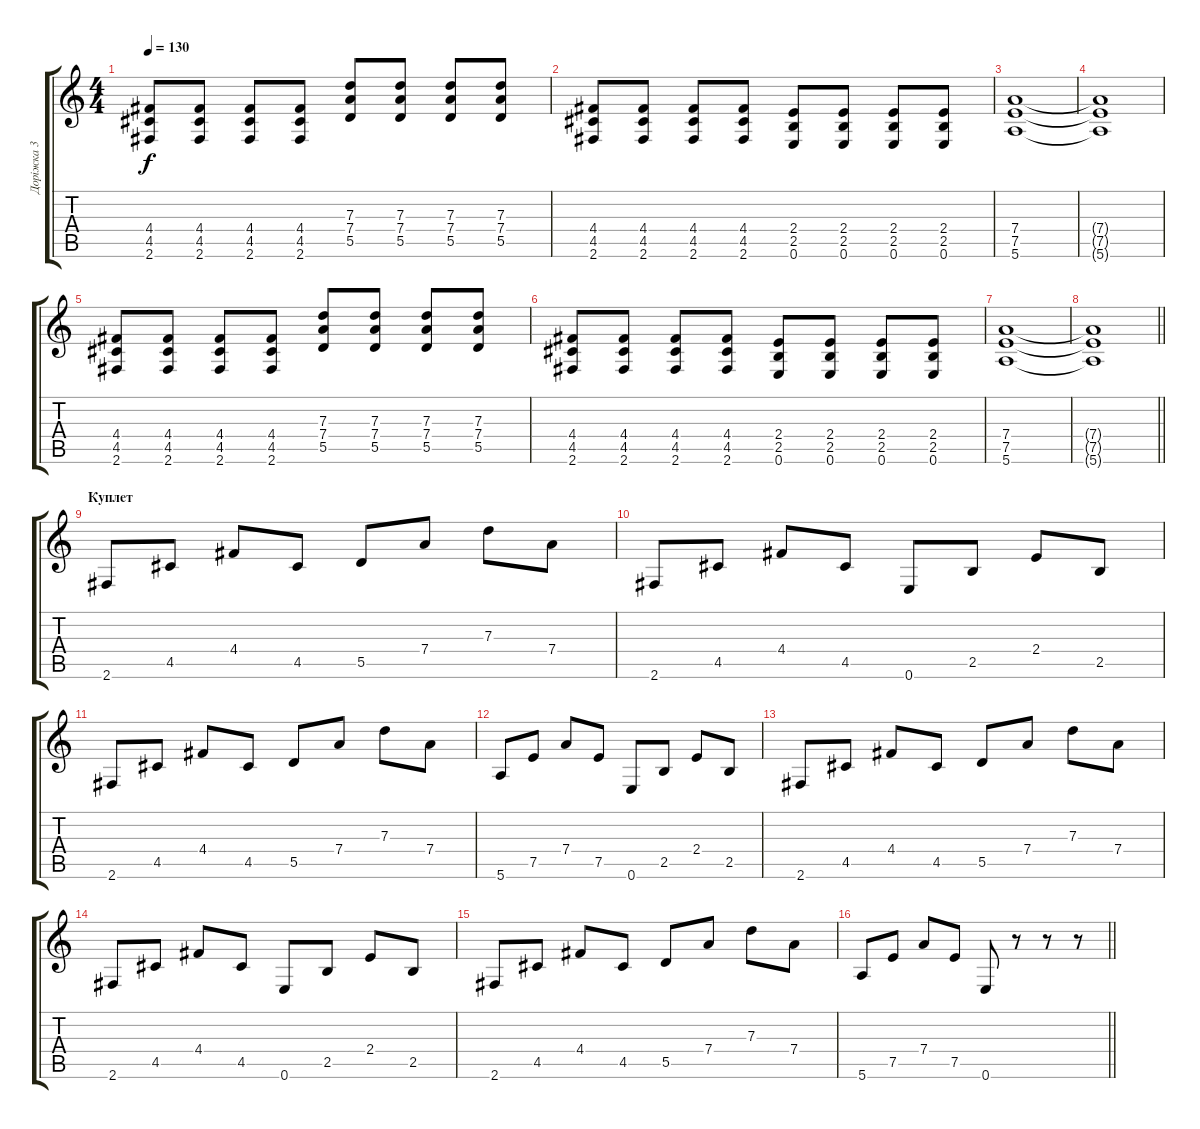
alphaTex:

\track ("Доріжка 3" "Доріжка 3") {instrument electricguitarclean}
\staff {score tabs}
\tuning (E4 B3 G3 D3 A2 E2) {hide}
\ts (4 4)
\tempo 130
\clef g2
\ks c
(4.4 4.5 2.6).8{dy f} (4.4 4.5 2.6).8 (4.4 4.5 2.6).8 (4.4 4.5 2.6).8 (7.3 7.4 5.5).8 (7.3 7.4 5.5).8 (7.3 7.4 5.5).8 (7.3 7.4 5.5).8 |
(4.4 4.5 2.6).8 (4.4 4.5 2.6).8 (4.4 4.5 2.6).8 (4.4 4.5 2.6).8 (2.4 2.5 0.6).8 (2.4 2.5 0.6).8 (2.4 2.5 0.6).8 (2.4 2.5 0.6).8 |
(7.4 7.5 5.6).1 |
(7.4{t} 7.5{t} 5.6{t}).1 |
(4.4 4.5 2.6).8 (4.4 4.5 2.6).8 (4.4 4.5 2.6).8 (4.4 4.5 2.6).8 (7.3 7.4 5.5).8 (7.3 7.4 5.5).8 (7.3 7.4 5.5).8 (7.3 7.4 5.5).8 |
(4.4 4.5 2.6).8 (4.4 4.5 2.6).8 (4.4 4.5 2.6).8 (4.4 4.5 2.6).8 (2.4 2.5 0.6).8 (2.4 2.5 0.6).8 (2.4 2.5 0.6).8 (2.4 2.5 0.6).8 |
(7.4 7.5 5.6).1 |
\barLineRight lightlight
(7.4{t} 7.5{t} 5.6{t}).1 |
\section ("" "Куплет")
2.6.8{instrument electricguitarclean} 4.5.8 4.4.8 4.5.8 5.5.8 7.4.8 7.3.8 7.4.8 |
2.6.8 4.5.8 4.4.8 4.5.8 0.6.8 2.5.8 2.4.8 2.5.8 |
2.6.8 4.5.8 4.4.8 4.5.8 5.5.8 7.4.8 7.3.8 7.4.8 |
5.6.8 7.5.8 7.4.8 7.5.8 0.6.8 2.5.8 2.4.8 2.5.8 |
2.6.8 4.5.8 4.4.8 4.5.8 5.5.8 7.4.8 7.3.8 7.4.8 |
2.6.8 4.5.8 4.4.8 4.5.8 0.6.8 2.5.8 2.4.8 2.5.8 |
2.6.8 4.5.8 4.4.8 4.5.8 5.5.8 7.4.8 7.3.8 7.4.8 |
\barLineRight lightlight
5.6.8 7.5.8 7.4.8 7.5.8 0.6.8 r.8{instrument overdrivenguitar} r.8{instrument overdrivenguitar} r.8
